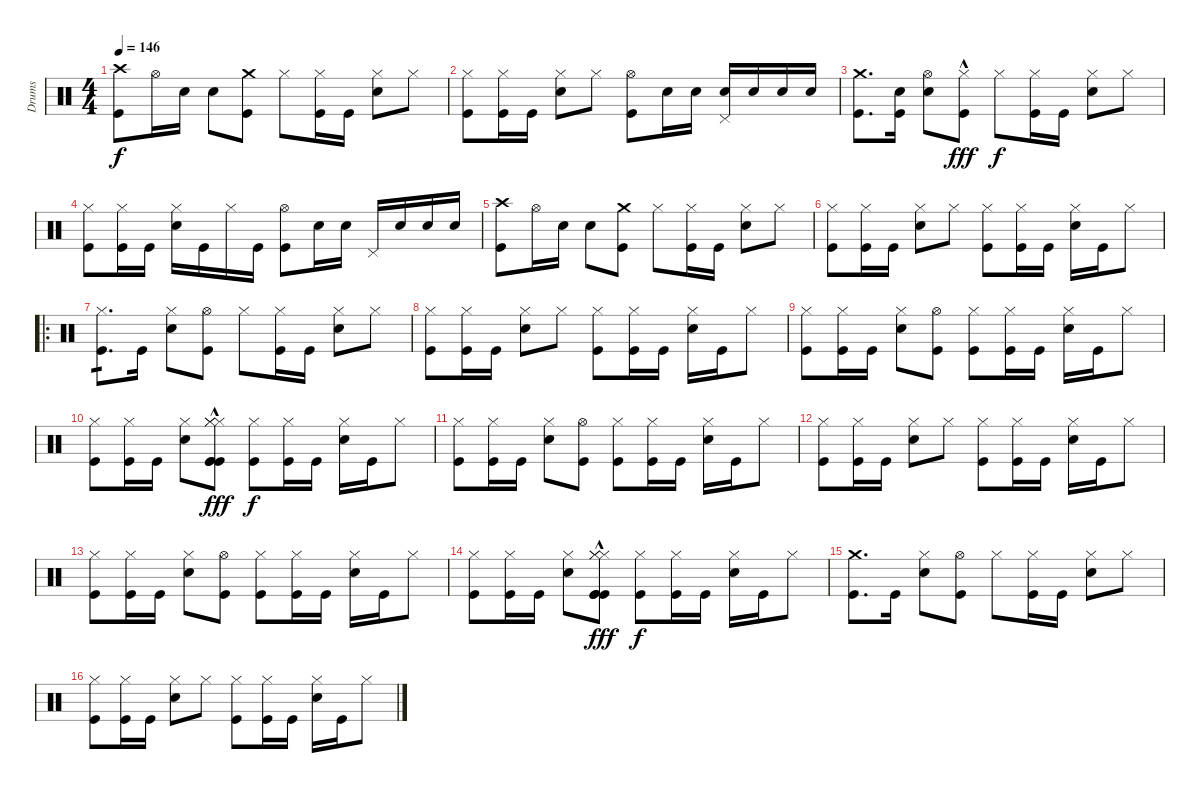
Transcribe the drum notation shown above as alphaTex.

\track ("Drums" "Drums") {instrument percussion}
\staff {score}
\articulation defaults
\ts (4 4)
\tempo 146
\clef neutral
\ks c
("Crash high (hit)" "Kick (hit)").8{dy f} "Hi-Hat (open)".16 "Electric Snare (hit)".16 "Electric Snare (hit)".8 ("Crash medium (hit)" "Kick (hit)").8 "Hi-Hat (closed)".8 ("Hi-Hat (closed)" "Kick (hit)").16 "Kick (hit)".16 ("Hi-Hat (closed)" "Electric Snare (hit)").8 "Hi-Hat (closed)".8 |
("Hi-Hat (closed)" "Kick (hit)").8 ("Hi-Hat (closed)" "Kick (hit)").16 "Kick (hit)".16 ("Hi-Hat (closed)" "Electric Snare (hit)").8 "Hi-Hat (closed)".8 ("Hi-Hat (open)" "Kick (hit)").8 "Electric Snare (hit)".16 "Electric Snare (hit)".16 ("Pedal Hi-Hat (hit)" "Electric Snare (hit)").16 "Electric Snare (hit)".16 "Electric Snare (hit)".16 "Electric Snare (hit)".16 |
("Crash medium (hit)" "Kick (hit)").8{d} ("Electric Snare (hit)" "Kick (hit)").16 ("Hi-Hat (open)" "Electric Snare (hit)").8 ("Hi-Hat (closed)"{hac} "Kick (hit)"{hac}).8{dy fff} "Hi-Hat (closed)".8{dy f} ("Hi-Hat (closed)" "Kick (hit)").16 "Kick (hit)".16 ("Hi-Hat (closed)" "Electric Snare (hit)").8 "Hi-Hat (closed)".8 |
("Hi-Hat (closed)" "Kick (hit)").8 ("Hi-Hat (closed)" "Kick (hit)").16 "Kick (hit)".16 ("Hi-Hat (closed)" "Electric Snare (hit)").16 "Kick (hit)".16 "Hi-Hat (closed)".16 "Kick (hit)".16 ("Hi-Hat (open)" "Kick (hit)").8 "Electric Snare (hit)".16 "Electric Snare (hit)".16 "Pedal Hi-Hat (hit)".16 "Electric Snare (hit)".16 "Electric Snare (hit)".16 "Electric Snare (hit)".16 |
("Crash high (hit)" "Kick (hit)").8 "Hi-Hat (open)".16 "Electric Snare (hit)".16 "Electric Snare (hit)".8 ("Crash medium (hit)" "Kick (hit)").8 "Hi-Hat (closed)".8 ("Hi-Hat (closed)" "Kick (hit)").16 "Kick (hit)".16 ("Hi-Hat (closed)" "Electric Snare (hit)").8 "Hi-Hat (closed)".8 |
("Hi-Hat (closed)" "Kick (hit)").8 ("Hi-Hat (closed)" "Kick (hit)").16 "Kick (hit)".16 ("Hi-Hat (closed)" "Electric Snare (hit)").8 "Hi-Hat (closed)".8 ("Hi-Hat (closed)" "Kick (hit)").8 ("Hi-Hat (closed)" "Kick (hit)").16 "Kick (hit)".16 ("Hi-Hat (closed)" "Electric Snare (hit)").16 "Kick (hit)".16 "Hi-Hat (closed)".8 |
\ro
("Hi-Hat (closed)" "Kick (hit)").8{d tp 1} "Kick (hit)".16 ("Hi-Hat (closed)" "Electric Snare (hit)").8 ("Hi-Hat (open)" "Kick (hit)").8 "Hi-Hat (closed)".8 ("Hi-Hat (closed)" "Kick (hit)").16 "Kick (hit)".16 ("Hi-Hat (closed)" "Electric Snare (hit)").8 "Hi-Hat (closed)".8 |
("Hi-Hat (closed)" "Kick (hit)").8 ("Hi-Hat (closed)" "Kick (hit)").16 "Kick (hit)".16 ("Hi-Hat (closed)" "Electric Snare (hit)").8 "Hi-Hat (closed)".8 ("Hi-Hat (closed)" "Kick (hit)").8 ("Hi-Hat (closed)" "Kick (hit)").16 "Kick (hit)".16 ("Hi-Hat (closed)" "Electric Snare (hit)").16 "Kick (hit)".16 "Hi-Hat (closed)".8 |
("Hi-Hat (closed)" "Kick (hit)").8 ("Hi-Hat (closed)" "Kick (hit)").16 "Kick (hit)".16 ("Hi-Hat (closed)" "Electric Snare (hit)").8 ("Hi-Hat (open)" "Kick (hit)").8 ("Hi-Hat (closed)" "Kick (hit)").8 ("Hi-Hat (closed)" "Kick (hit)").16 "Kick (hit)".16 ("Hi-Hat (closed)" "Electric Snare (hit)").16 "Kick (hit)".16 "Hi-Hat (closed)".8 |
("Hi-Hat (closed)" "Kick (hit)").8 ("Hi-Hat (closed)" "Kick (hit)").16 "Kick (hit)".16 ("Hi-Hat (closed)" "Electric Snare (hit)").8 ("Hi-Hat (closed)"{hac} "Hi-Hat (closed)"{hac} "Hi-Hat (closed)"{hac} "Kick (hit)"{hac} "Kick (hit)"{hac} "Kick (hit)"{hac}).8{dy fff} ("Hi-Hat (closed)" "Kick (hit)").8{dy f} ("Hi-Hat (closed)" "Kick (hit)").16 "Kick (hit)".16 ("Hi-Hat (closed)" "Electric Snare (hit)").16 "Kick (hit)".16 "Hi-Hat (closed)".8 |
("Hi-Hat (closed)" "Kick (hit)").8 ("Hi-Hat (closed)" "Kick (hit)").16 "Kick (hit)".16 ("Hi-Hat (closed)" "Electric Snare (hit)").8 ("Hi-Hat (open)" "Kick (hit)").8 ("Hi-Hat (closed)" "Kick (hit)").8 ("Hi-Hat (closed)" "Kick (hit)").16 "Kick (hit)".16 ("Hi-Hat (closed)" "Electric Snare (hit)").16 "Kick (hit)".16 "Hi-Hat (closed)".8 |
("Hi-Hat (closed)" "Kick (hit)").8 ("Hi-Hat (closed)" "Kick (hit)").16 "Kick (hit)".16 ("Hi-Hat (closed)" "Electric Snare (hit)").8 "Hi-Hat (closed)".8 ("Hi-Hat (closed)" "Kick (hit)").8 ("Hi-Hat (closed)" "Kick (hit)").16 "Kick (hit)".16 ("Hi-Hat (closed)" "Electric Snare (hit)").16 "Kick (hit)".16 "Hi-Hat (closed)".8 |
("Hi-Hat (closed)" "Kick (hit)").8 ("Hi-Hat (closed)" "Kick (hit)").16 "Kick (hit)".16 ("Hi-Hat (closed)" "Electric Snare (hit)").8 ("Hi-Hat (open)" "Kick (hit)").8 ("Hi-Hat (closed)" "Kick (hit)").8 ("Hi-Hat (closed)" "Kick (hit)").16 "Kick (hit)".16 ("Hi-Hat (closed)" "Electric Snare (hit)").16 "Kick (hit)".16 "Hi-Hat (closed)".8 |
("Hi-Hat (closed)" "Kick (hit)").8 ("Hi-Hat (closed)" "Kick (hit)").16 "Kick (hit)".16 ("Hi-Hat (closed)" "Electric Snare (hit)").8 ("Hi-Hat (closed)"{hac} "Hi-Hat (closed)"{hac} "Hi-Hat (closed)"{hac} "Kick (hit)"{hac} "Kick (hit)"{hac} "Kick (hit)"{hac}).8{dy fff} ("Hi-Hat (closed)" "Kick (hit)").8{dy f} ("Hi-Hat (closed)" "Kick (hit)").16 "Kick (hit)".16 ("Hi-Hat (closed)" "Electric Snare (hit)").16 "Kick (hit)".16 "Hi-Hat (closed)".8 |
("Crash medium (hit)" "Kick (hit)").8{d} "Kick (hit)".16 ("Hi-Hat (closed)" "Electric Snare (hit)").8 ("Hi-Hat (open)" "Kick (hit)").8 "Hi-Hat (closed)".8 ("Hi-Hat (closed)" "Kick (hit)").16 "Kick (hit)".16 ("Hi-Hat (closed)" "Electric Snare (hit)").8 "Hi-Hat (closed)".8 |
("Hi-Hat (closed)" "Kick (hit)").8 ("Hi-Hat (closed)" "Kick (hit)").16 "Kick (hit)".16 ("Hi-Hat (closed)" "Electric Snare (hit)").8 "Hi-Hat (closed)".8 ("Hi-Hat (closed)" "Kick (hit)").8 ("Hi-Hat (closed)" "Kick (hit)").16 "Kick (hit)".16 ("Hi-Hat (closed)" "Electric Snare (hit)").16 "Kick (hit)".16 "Hi-Hat (closed)".8
